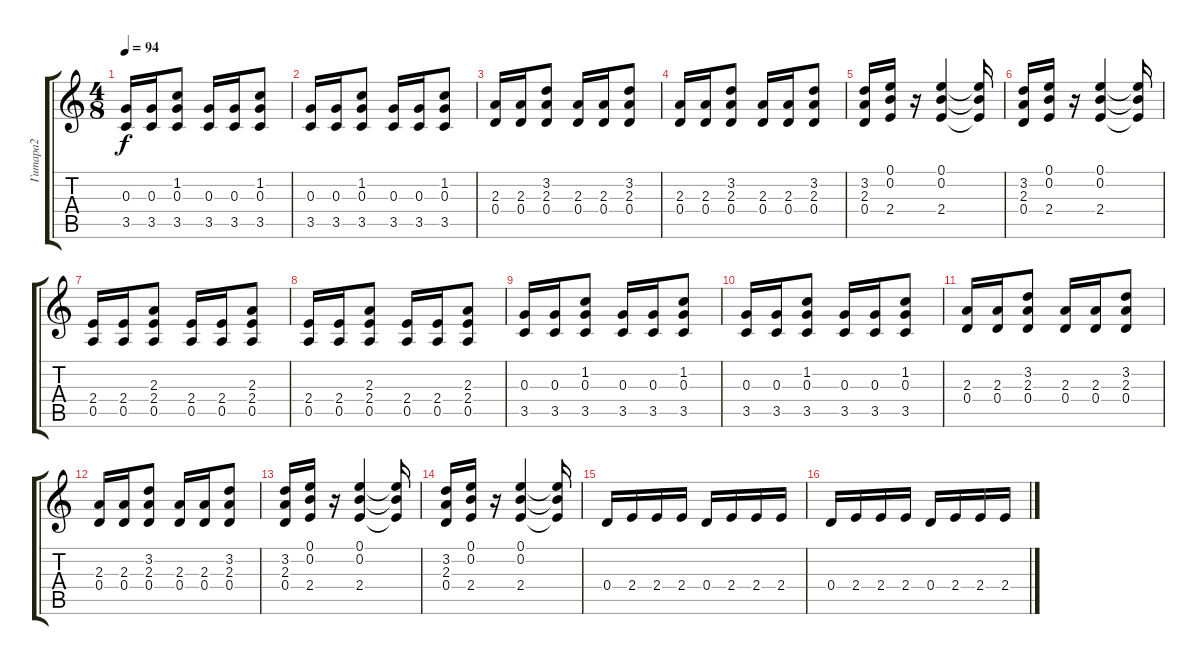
\track ("Гитара2" "Гитара2") {instrument distortionguitar}
\staff {score tabs}
\tuning (E4 B3 G3 D3 A2 E2) {hide}
\ts (4 8)
\tempo 94
\clef g2
\ks c
(0.3 3.5).16{dy f} (0.3 3.5).16 (1.2 0.3 3.5).8 (0.3 3.5).16 (0.3 3.5).16 (1.2 0.3 3.5).8 |
(0.3 3.5).16 (0.3 3.5).16 (1.2 0.3 3.5).8 (0.3 3.5).16 (0.3 3.5).16 (1.2 0.3 3.5).8 |
(2.3 0.4).16 (2.3 0.4).16 (3.2 2.3 0.4).8 (2.3 0.4).16 (2.3 0.4).16 (3.2 2.3 0.4).8 |
(2.3 0.4).16 (2.3 0.4).16 (3.2 2.3 0.4).8 (2.3 0.4).16 (2.3 0.4).16 (3.2 2.3 0.4).8 |
(3.2 2.3 0.4).16 (0.1 0.2 2.4).16 r.16 (0.1 0.2 2.4).4 (0.1{t} 0.2{t} 2.4{t}).16 |
(3.2 2.3 0.4).16 (0.1 0.2 2.4).16 r.16 (0.1 0.2 2.4).4 (0.1{t} 0.2{t} 2.4{t}).16 |
(2.4 0.5).16 (2.4 0.5).16 (2.3 2.4 0.5).8 (2.4 0.5).16 (2.4 0.5).16 (2.3 2.4 0.5).8 |
(2.4 0.5).16 (2.4 0.5).16 (2.3 2.4 0.5).8 (2.4 0.5).16 (2.4 0.5).16 (2.3 2.4 0.5).8 |
(0.3 3.5).16 (0.3 3.5).16 (1.2 0.3 3.5).8 (0.3 3.5).16 (0.3 3.5).16 (1.2 0.3 3.5).8 |
(0.3 3.5).16 (0.3 3.5).16 (1.2 0.3 3.5).8 (0.3 3.5).16 (0.3 3.5).16 (1.2 0.3 3.5).8 |
(2.3 0.4).16 (2.3 0.4).16 (3.2 2.3 0.4).8 (2.3 0.4).16 (2.3 0.4).16 (3.2 2.3 0.4).8 |
(2.3 0.4).16 (2.3 0.4).16 (3.2 2.3 0.4).8 (2.3 0.4).16 (2.3 0.4).16 (3.2 2.3 0.4).8 |
(3.2 2.3 0.4).16 (0.1 0.2 2.4).16 r.16 (0.1 0.2 2.4).4 (0.1{t} 0.2{t} 2.4{t}).16 |
(3.2 2.3 0.4).16 (0.1 0.2 2.4).16 r.16 (0.1 0.2 2.4).4 (0.1{t} 0.2{t} 2.4{t}).16 |
0.4.16 2.4.16 2.4.16 2.4.16 0.4.16 2.4.16 2.4.16 2.4.16 |
0.4.16 2.4.16 2.4.16 2.4.16 0.4.16 2.4.16 2.4.16 2.4.16
